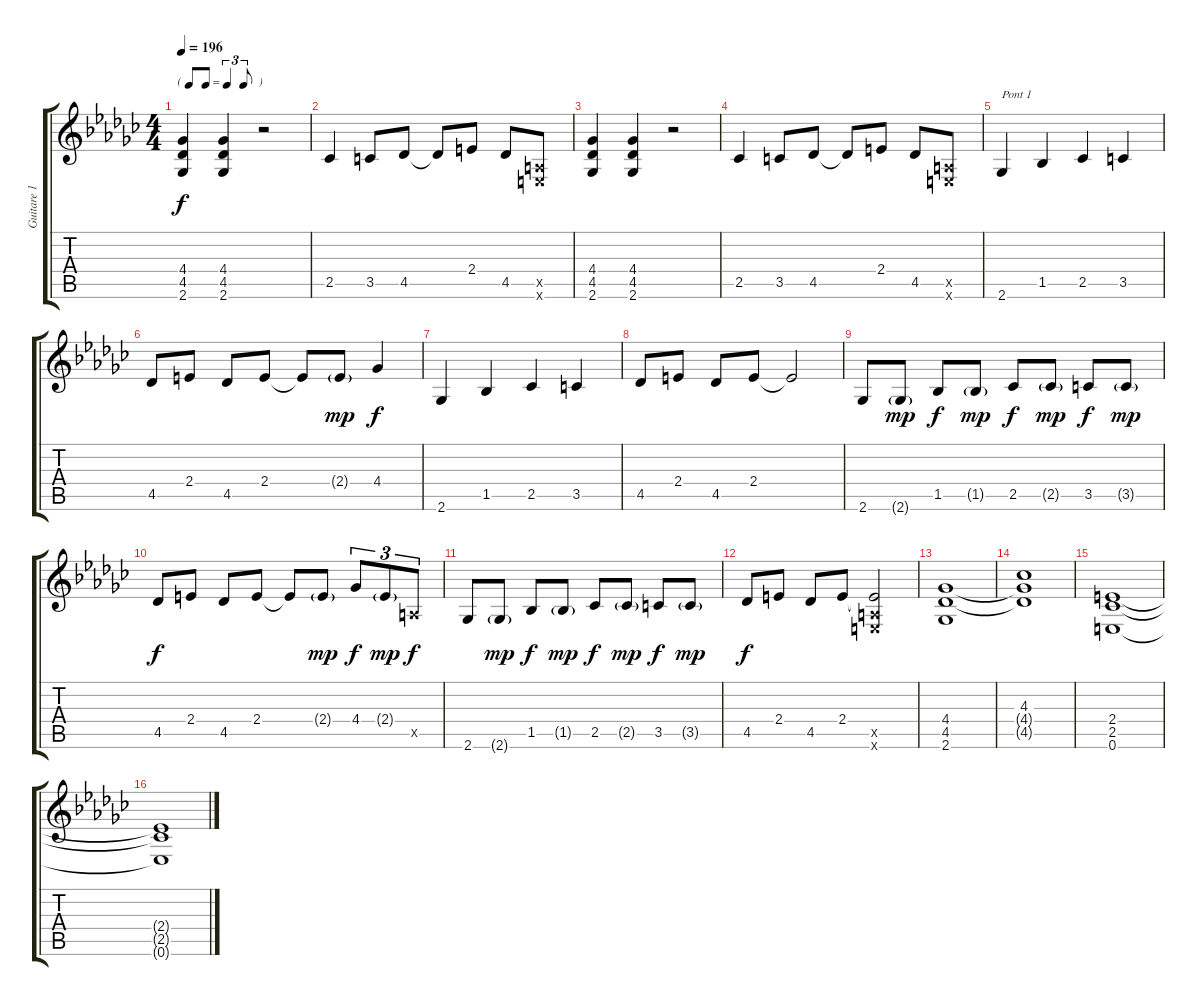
\track ("Guitare 1" "Guitare 1") {instrument distortionguitar}
\staff {score tabs}
\tuning (E4 B3 G3 D3 A2 E2) {hide}
\ts (4 4)
\tf triplet8th
\tempo 196
\clef g2
\ks gb
(4.4 4.5 2.6).4{dy f} (4.4 4.5 2.6).4 r.2 |
2.5.4 3.5.8 4.5.8 4.5{t}.8 2.4.8 4.5.8 (0.5{x} 0.6{x}).8 |
(4.4 4.5 2.6).4 (4.4 4.5 2.6).4 r.2 |
2.5.4 3.5.8 4.5.8 4.5{t}.8 2.4.8 4.5.8 (0.5{x} 0.6{x}).8 |
2.6.4{txt "Pont 1"} 1.5.4 2.5.4 3.5.4 |
4.5.8 2.4.8 4.5.8 2.4.8 2.4{t}.8 2.4{g}.8{dy mp} 4.4.4{dy f} |
2.6.4 1.5.4 2.5.4 3.5.4 |
4.5.8 2.4.8 4.5.8 2.4.8 2.4{t}.2 |
2.6.8 2.6{g}.8{dy mp} 1.5.8{dy f} 1.5{g}.8{dy mp} 2.5.8{dy f} 2.5{g}.8{dy mp} 3.5.8{dy f} 3.5{g}.8{dy mp} |
4.5.8{dy f} 2.4.8 4.5.8 2.4.8 2.4{t}.8 2.4{g}.8{dy mp} 4.4.8{tu (3 2) dy f} 2.4{g}.8{tu (3 2) dy mp} 0.5{x}.8{tu (3 2) dy f} |
2.6.8 2.6{g}.8{dy mp} 1.5.8{dy f} 1.5{g}.8{dy mp} 2.5.8{dy f} 2.5{g}.8{dy mp} 3.5.8{dy f} 3.5{g}.8{dy mp} |
4.5.8{dy f} 2.4.8 4.5.8 2.4.8 (2.4{t} 0.5{x} 0.6{x}).2 |
(4.4 4.5 2.6).1 |
(4.3 4.4{t} 4.5{t}).1 |
(2.4 2.5 0.6).1 |
(2.4{t} 2.5{t} 0.6{t}).1
